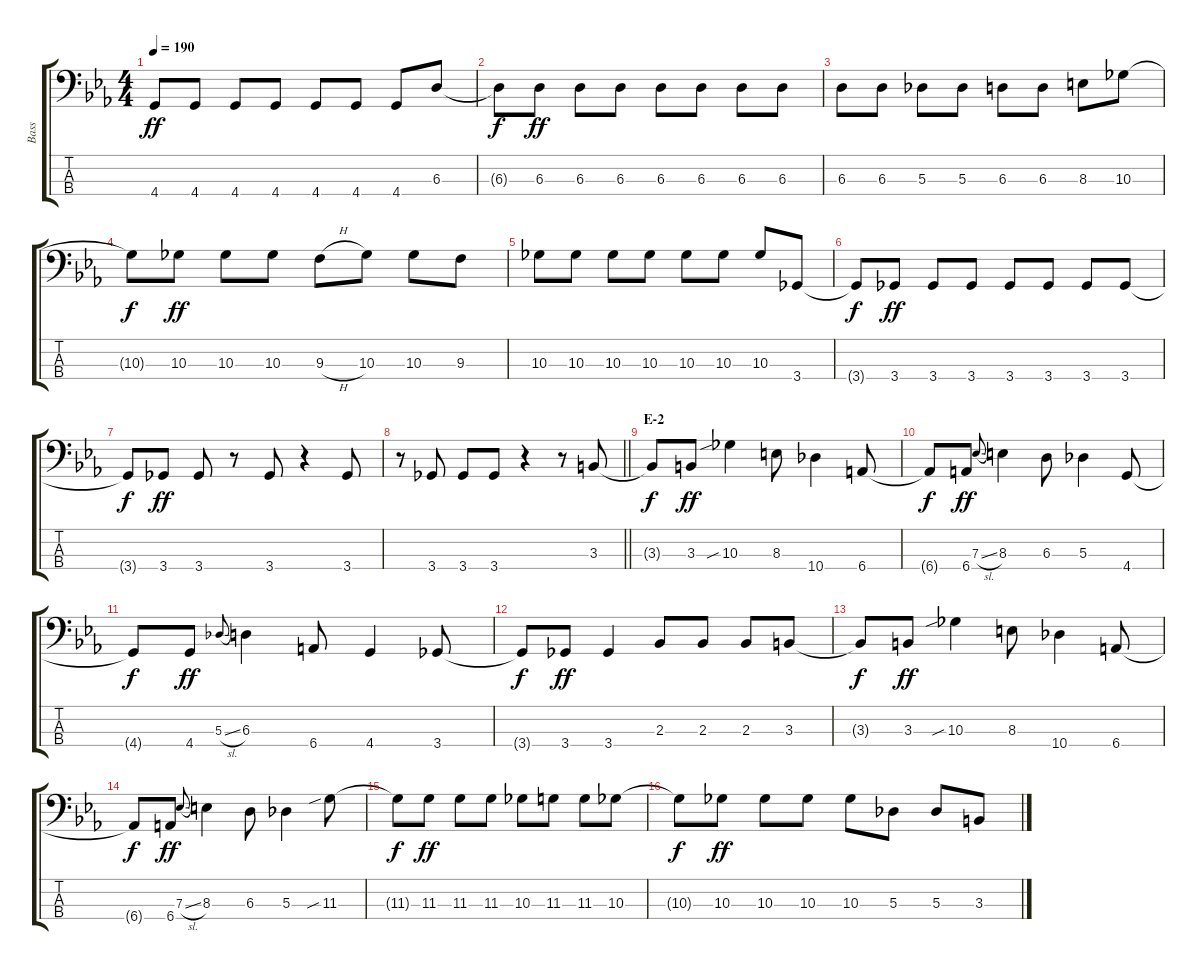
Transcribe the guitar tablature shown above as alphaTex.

\track ("Bass" "Bass") {instrument electricbasspick}
\staff {score tabs}
\tuning (Gb2 Db2 Ab1 Eb1) {hide}
\ts (4 4)
\tempo 190
\clef f4
\ks eb
4.4.8{dy ff} 4.4.8 4.4.8 4.4.8 4.4.8 4.4.8 4.4.8 6.3.8 |
6.3{t}.8{dy f} 6.3.8{dy ff} 6.3.8 6.3.8 6.3.8 6.3.8 6.3.8 6.3.8 |
6.3.8 6.3.8 5.3.8 5.3.8 6.3.8 6.3.8 8.3.8 10.3.8 |
10.3{t}.8{dy f} 10.3.8{dy ff} 10.3.8 10.3.8 9.3{h}.8 10.3.8 10.3.8 9.3.8 |
10.3.8 10.3.8 10.3.8 10.3.8 10.3.8 10.3.8 10.3.8 3.4.8 |
3.4{t}.8{dy f} 3.4.8{dy ff} 3.4.8 3.4.8 3.4.8 3.4.8 3.4.8 3.4.8 |
3.4{t}.8{dy f} 3.4.8{dy ff} 3.4.8 r.8 3.4.8 r.4 3.4.8 |
\barLineRight lightlight
r.8 3.4.8 3.4.8 3.4.8 r.4 r.8 3.3.8 |
\section ("" "E-2")
3.3{t}.8{dy f} 3.3.8{dy ff} 10.3{sib}.4 8.3.8 10.4.4 6.4.8 |
6.4{t}.8{dy f} 6.4.8{dy ff} 7.3{sl}.8{gr onbeat} 8.3.4 6.3.8 5.3.4 4.4.8 |
4.4{t}.8{dy f} 4.4.8{dy ff} 5.3{sl}.8{gr onbeat} 6.3.4 6.4.8 4.4.4 3.4.8 |
3.4{t}.8{dy f} 3.4.8{dy ff} 3.4.4 2.3.8 2.3.8 2.3.8 3.3.8 |
3.3{t}.8{dy f} 3.3.8{dy ff} 10.3{sib}.4 8.3.8 10.4.4 6.4.8 |
6.4{t}.8{dy f} 6.4.8{dy ff} 7.3{sl}.8{gr onbeat} 8.3.4 6.3.8 5.3.4 11.3{sib}.8 |
11.3{t}.8{dy f} 11.3.8{dy ff} 11.3.8 11.3.8 10.3.8 11.3.8 11.3.8 10.3.8 |
10.3{t}.8{dy f} 10.3.8{dy ff} 10.3.8 10.3.8 10.3.8 5.3.8 5.3.8 3.3.8
